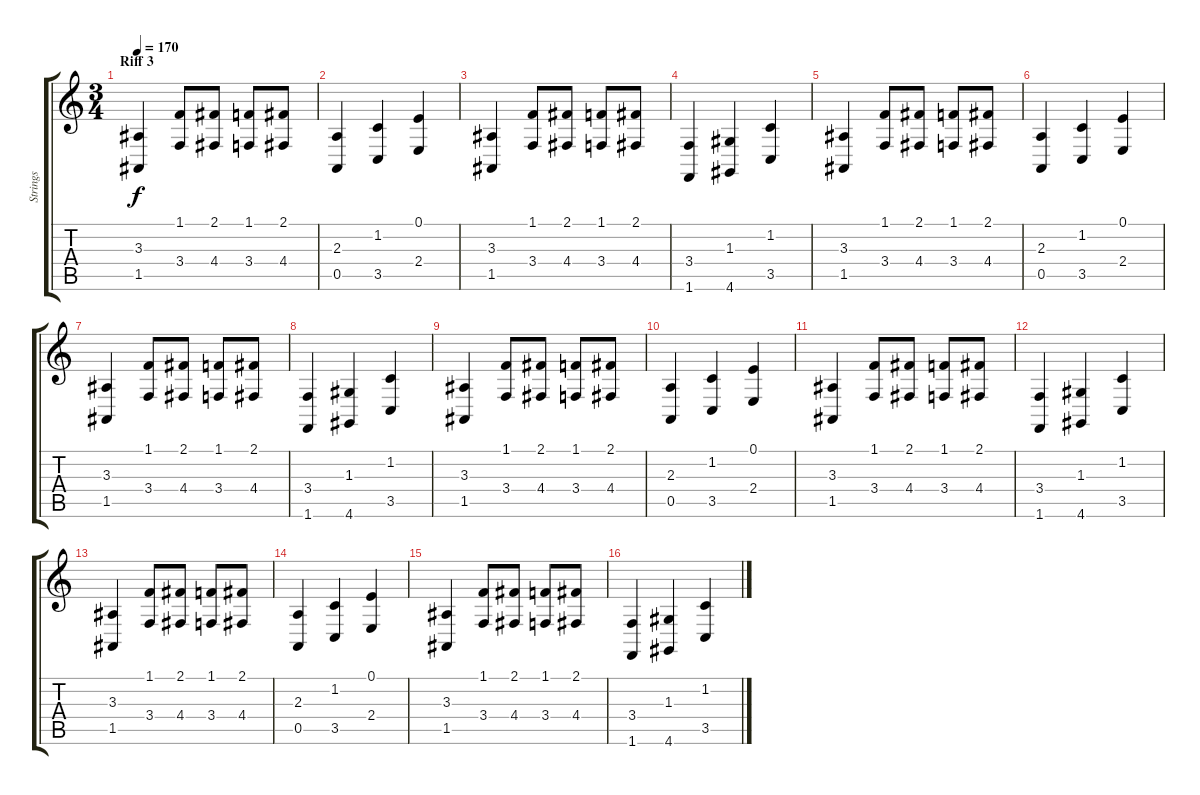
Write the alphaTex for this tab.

\track ("Strings" "Strings") {instrument stringensemble1}
\staff {score tabs}
\tuning (E4 B3 G3 D3 A2 E2) {hide}
\ts (3 4)
\section ("" "Riff 3")
\tempo 170
\clef g2
\ks c
(3.3 1.5).4{dy f} (1.1 3.4).8 (2.1 4.4).8 (1.1 3.4).8 (2.1 4.4).8 |
(2.3 0.5).4 (1.2 3.5).4 (0.1 2.4).4 |
(3.3 1.5).4 (1.1 3.4).8 (2.1 4.4).8 (1.1 3.4).8 (2.1 4.4).8 |
(3.4 1.6).4 (1.3 4.6).4 (1.2 3.5).4 |
(3.3 1.5).4 (1.1 3.4).8 (2.1 4.4).8 (1.1 3.4).8 (2.1 4.4).8 |
(2.3 0.5).4 (1.2 3.5).4 (0.1 2.4).4 |
(3.3 1.5).4 (1.1 3.4).8 (2.1 4.4).8 (1.1 3.4).8 (2.1 4.4).8 |
(3.4 1.6).4 (1.3 4.6).4 (1.2 3.5).4 |
(3.3 1.5).4 (1.1 3.4).8 (2.1 4.4).8 (1.1 3.4).8 (2.1 4.4).8 |
(2.3 0.5).4 (1.2 3.5).4 (0.1 2.4).4 |
(3.3 1.5).4 (1.1 3.4).8 (2.1 4.4).8 (1.1 3.4).8 (2.1 4.4).8 |
(3.4 1.6).4 (1.3 4.6).4 (1.2 3.5).4 |
(3.3 1.5).4 (1.1 3.4).8 (2.1 4.4).8 (1.1 3.4).8 (2.1 4.4).8 |
(2.3 0.5).4 (1.2 3.5).4 (0.1 2.4).4 |
(3.3 1.5).4 (1.1 3.4).8 (2.1 4.4).8 (1.1 3.4).8 (2.1 4.4).8 |
(3.4 1.6).4 (1.3 4.6).4 (1.2 3.5).4
